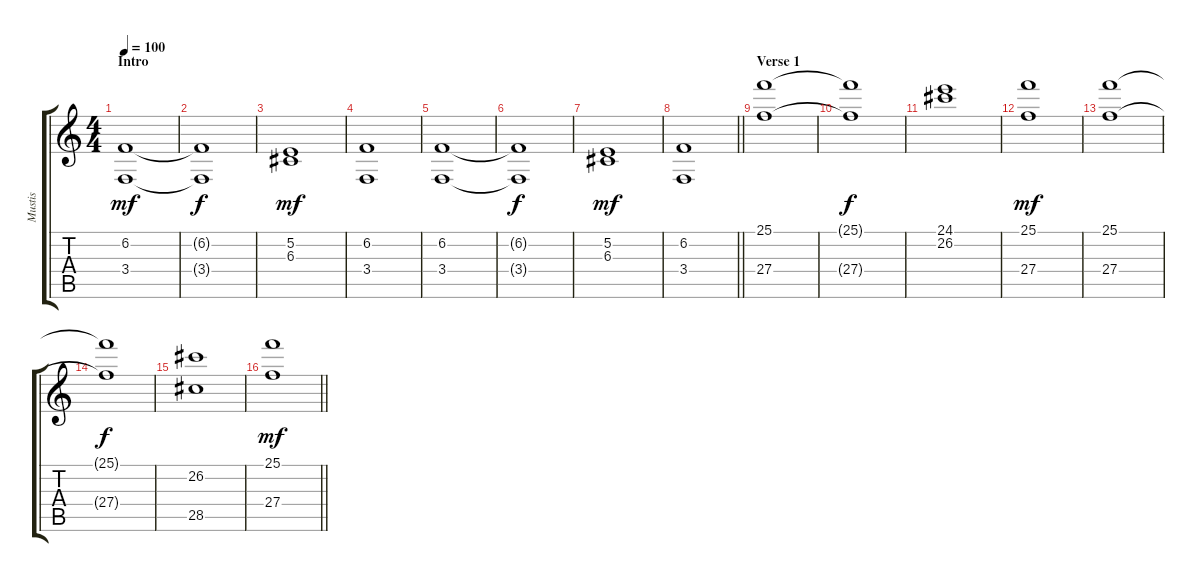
\track ("Mustis" "Mustis") {instrument stringensemble1}
\staff {score tabs}
\tuning (E4 B3 G3 D3 A2 E2) {hide}
\ts (4 4)
\section ("" "Intro")
\tempo 100
\clef g2
\ks c
(6.2 3.4).1{dy mf instrument stringensemble1} |
(6.2{t} 3.4{t}).1{dy f} |
(5.2 6.3).1{dy mf} |
(6.2 3.4).1 |
(6.2 3.4).1 |
(6.2{t} 3.4{t}).1{dy f} |
(5.2 6.3).1{dy mf} |
\barLineRight lightlight
(6.2 3.4).1 |
\section ("" "Verse 1")
(25.1 27.4).1 |
(25.1{t} 27.4{t}).1{dy f} |
(24.1 26.2).1 |
(25.1 27.4).1{dy mf} |
(25.1 27.4).1 |
(25.1{t} 27.4{t}).1{dy f} |
(26.2 28.5).1 |
\barLineRight lightlight
(25.1 27.4).1{dy mf}
